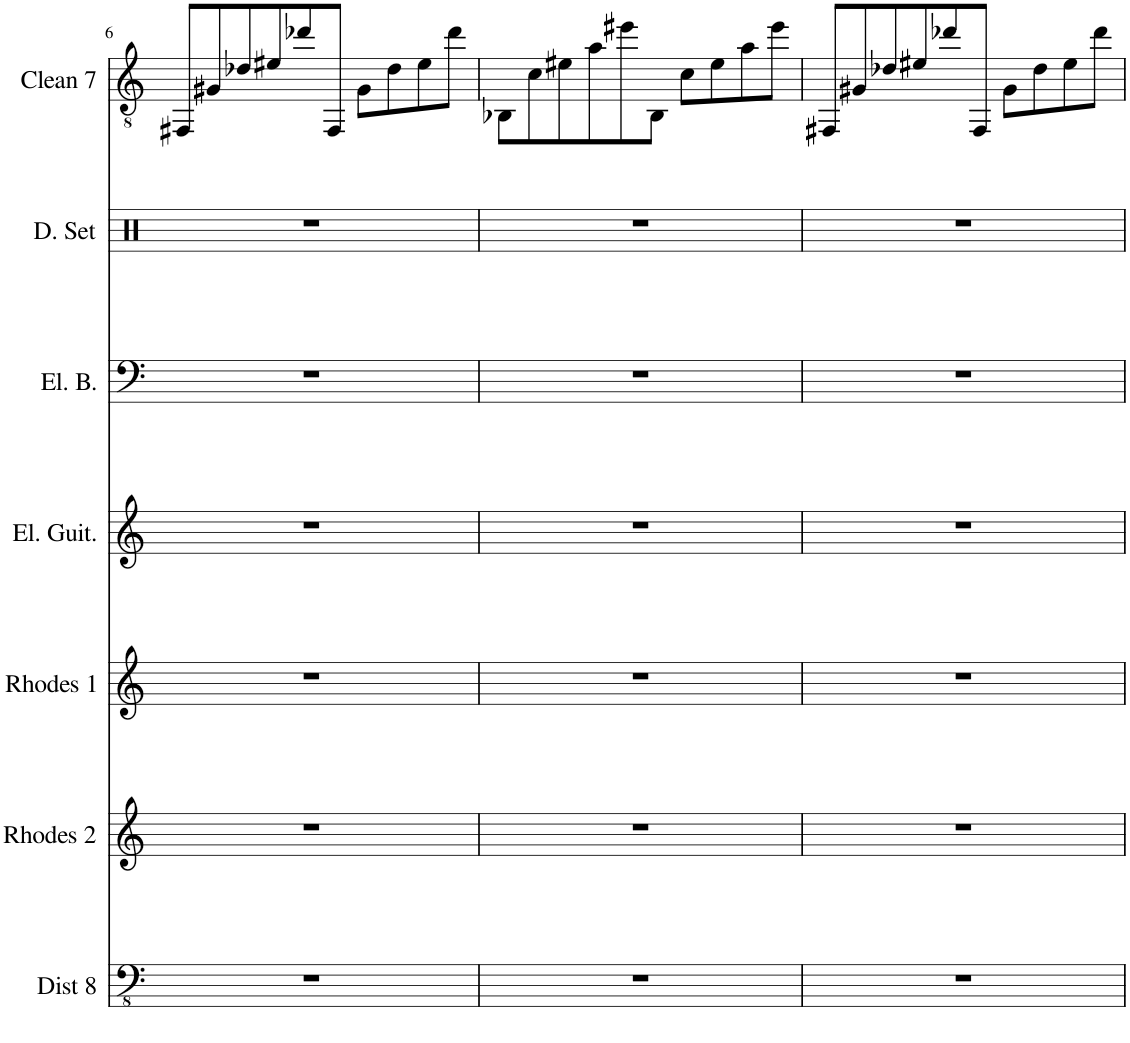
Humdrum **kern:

**kern	**kern	**kern	**kern	**kern	**kern	**kern
*part7	*part6	*part5	*part4	*part3	*part2	*part1
*staff7	*staff6	*staff5	*staff4	*staff3	*staff2	*staff1
*I"Distorted 8-string Guitar	*I"Rhodes Piano 2	*I"Rhodes Piano 1	*I"Electric Guitar	*I"Electric Bass	*I"Drumset	*I"7-string Electric Guitar
*I'Dist 8	*I'Rhodes 2	*I'Rhodes 1	*I'El. Guit.	*I'El. B.	*I'D. Set	*
!!LO:PB:g=z
*clefFv4	*clefG2	*clefG2	*clefG2	*clefF4	*clefX	*clefGv2
*	*	*	*	*Trd7c12	*	*
*k[]	*k[]	*k[]	*k[]	*k[]	*k[]	*k[]
*M5/4	*M5/4	*M5/4	*M5/4	*M5/4	*M5/4	*M5/4
=6	=6	=6	=6	=6	=6	=6
4%5r	4%5r	4%5r	4%5r	4%5r	4%5r	8FF#X/L
.	.	.	.	.	.	8G#X/
.	.	.	.	.	.	8d-X/
.	.	.	.	.	.	8e#X/
.	.	.	.	.	.	8dd-X/
.	.	.	.	.	.	8FF#/J
.	.	.	.	.	.	8G#\L
.	.	.	.	.	.	8d-\
.	.	.	.	.	.	8e#\
.	.	.	.	.	.	8dd-\J
=7	=7	=7	=7	=7	=7	=7
4%5r	4%5r	4%5r	4%5r	4%5r	4%5r	8BB-X\L
.	.	.	.	.	.	8c\
.	.	.	.	.	.	8e#X\
.	.	.	.	.	.	8a\
.	.	.	.	.	.	8ee#X\
.	.	.	.	.	.	8BB-\J
.	.	.	.	.	.	8c\L
.	.	.	.	.	.	8e#\
.	.	.	.	.	.	8a\
.	.	.	.	.	.	8ee#\J
=8	=8	=8	=8	=8	=8	=8
4%5r	4%5r	4%5r	4%5r	4%5r	4%5r	8FF#X/L
.	.	.	.	.	.	8G#X/
.	.	.	.	.	.	8d-X/
.	.	.	.	.	.	8e#X/
.	.	.	.	.	.	8dd-X/
.	.	.	.	.	.	8FF#/J
.	.	.	.	.	.	8G#\L
.	.	.	.	.	.	8d-\
.	.	.	.	.	.	8e#\
.	.	.	.	.	.	8dd-\J
=	=	=	=	=	=	=
*-	*-	*-	*-	*-	*-	*-
